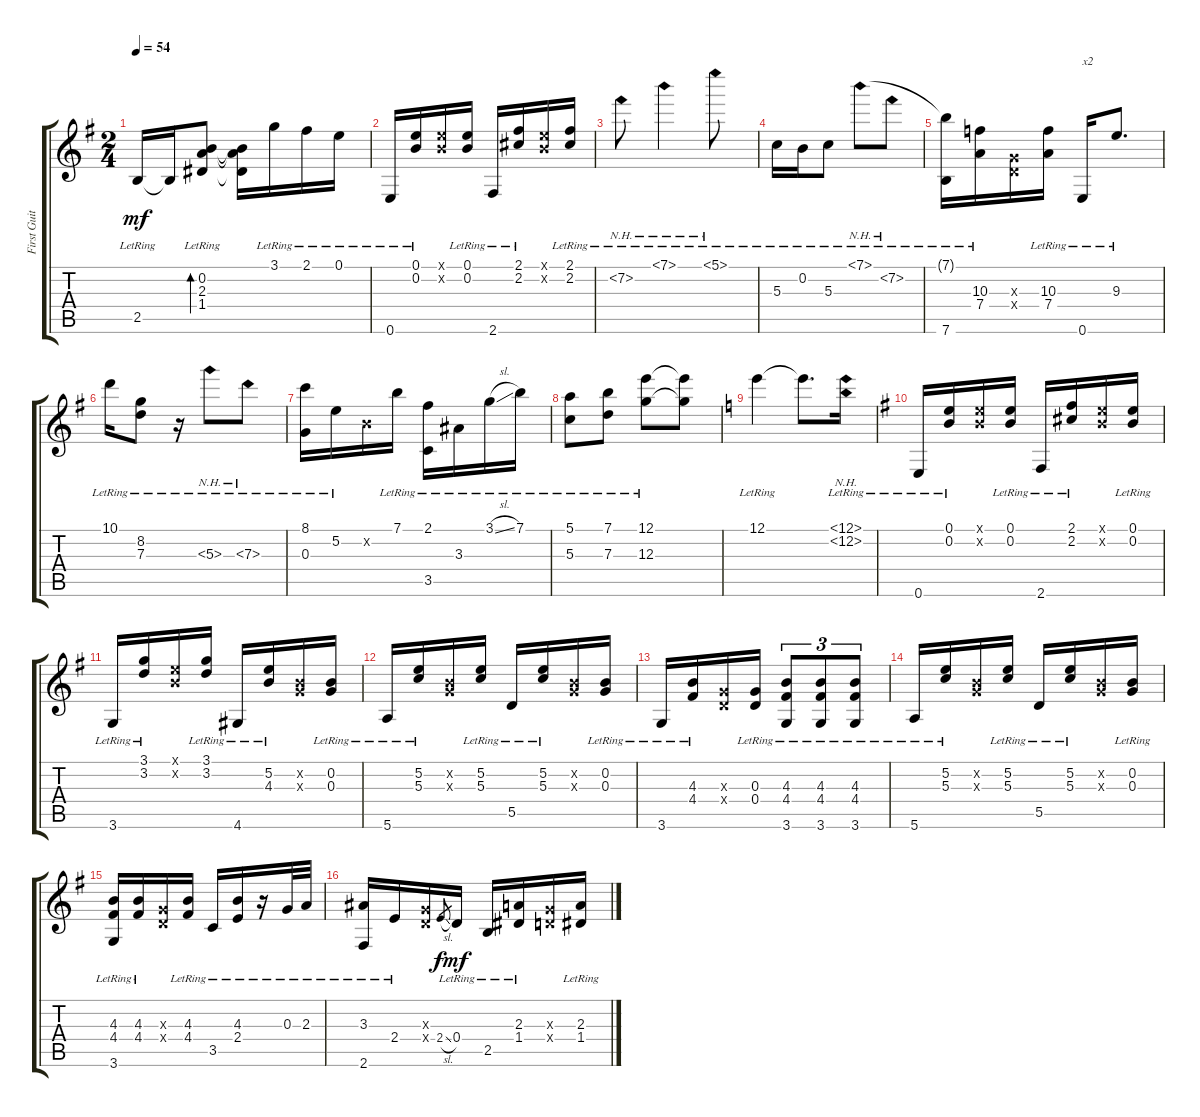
\track ("First Guitar" "First Guit") {instrument acousticguitarsteel}
\staff {score tabs}
\tuning (E4 B3 G3 D3 A2 E2) {hide}
\ts (2 4)
\tempo 54
\clef g2
\ks g
2.5{lr}.16{dy mf} 2.5{t}.16 (0.2{lr} 2.3{lr} 1.4{lr}).8{bd 480} (0.2{t} 2.3{t} 1.4{t}).16 3.1{lr}.16 2.1{lr}.16 0.1{lr}.16 |
0.6{lr}.16 (0.1{lr} 0.2{lr}).16 (0.1{x} 0.2{x}).16 (0.1{lr} 0.2{lr}).16 2.6{lr}.16 (2.1{lr} 2.2{lr}).16 (0.1{x} 0.2{x}).16 (2.1{lr} 2.2{lr}).16 |
7.2{nh lr}.8 7.1{nh lr}.4 5.1{nh lr}.8 |
5.3{lr}.16 0.2{lr}.16 5.3{lr}.8 7.1{nh lr}.8 7.2{nh lr}.8 |
(7.1{t} 7.6{lr}).16 (10.3{lr} 7.4{lr}).16 (0.3{x} 0.4{x}).16 (10.3{lr} 7.4{lr}).16 0.6{lr}.16{txt "x2"} 9.3{lr}.8{d} |
10.1{lr}.16 (8.2{lr} 7.3{lr}).8 r.16 5.3{nh lr}.8 7.3{nh lr}.8 |
(8.1{lr} 0.3).16 5.2{lr}.16 0.2{x}.16 7.1{lr}.16 (2.1{lr} 3.5{lr}).16 3.3{lr}.16 3.1{sl lr}.16 7.1{lr}.16 |
(5.1{lr} 5.3{lr}).8 (7.1{lr} 7.3{lr}).8 (12.1{lr} 12.3{lr}).8 (12.1{t} 12.3{t}).8 |
\ks c
12.1{lr}.4 12.1{t}.8{d} (12.1{nh lr} 12.2{nh lr}).16 |
\ks g
0.6{lr}.16 (0.1{lr} 0.2{lr}).16 (0.1{x} 0.2{x}).16 (0.1{lr} 0.2{lr}).16 2.6{lr}.16 (2.1{lr} 2.2{lr}).16 (0.1{x} 0.2{x}).16 (0.1{lr} 0.2{lr}).16 |
3.6{lr}.16 (3.1{lr} 3.2{lr}).16 (0.1{x} 0.2{x}).16 (3.1{lr} 3.2{lr}).16 4.6{lr}.16 (5.2{lr} 4.3{lr}).16 (0.2{x} 0.3{x}).16 (0.2{lr} 0.3{lr}).16 |
5.6{lr}.16 (5.2{lr} 5.3{lr}).16 (0.2{x} 0.3{x}).16 (5.2{lr} 5.3{lr}).16 5.5{lr}.16 (5.2{lr} 5.3{lr}).16 (0.2{x} 0.3{x}).16 (0.2{lr} 0.3{lr}).16 |
3.6{lr}.16 (4.3{lr} 4.4{lr}).16 (0.3{x} 0.4{x}).16 (0.3{lr} 0.4{lr}).16 (4.3{lr} 4.4{lr} 3.6{lr}).8{tu (3 2)} (4.3{lr} 4.4{lr} 3.6{lr}).8{tu (3 2)} (4.3{lr} 4.4{lr} 3.6{lr}).8{tu (3 2)} |
5.6{lr}.16 (5.2{lr} 5.3{lr}).16 (0.2{x} 0.3{x}).16 (5.2{lr} 5.3{lr}).16 5.5{lr}.16 (5.2{lr} 5.3{lr}).16 (0.2{x} 0.3{x}).16 (0.2{lr} 0.3{lr}).16 |
(4.3{lr} 4.4{lr} 3.6{lr}).16 (4.3{lr} 4.4{lr}).16 (0.3{x} 0.4{x}).16 (4.3{lr} 4.4{lr}).16 3.5{lr}.16 (4.3{lr} 2.4{lr}).16 r.16 0.3{lr}.32 2.3{lr}.32 |
(3.3{lr} 2.6{lr}).16 2.4{lr}.16 (0.3{x} 0.4{x}).16 2.4{sl}.8{gr dy f} 0.4{lr}.16{dy mf} 2.5{lr}.16 (2.3{lr} 1.4{lr}).16 (0.3{x} 0.4{x}).16 (2.3{lr} 1.4{lr}).16
